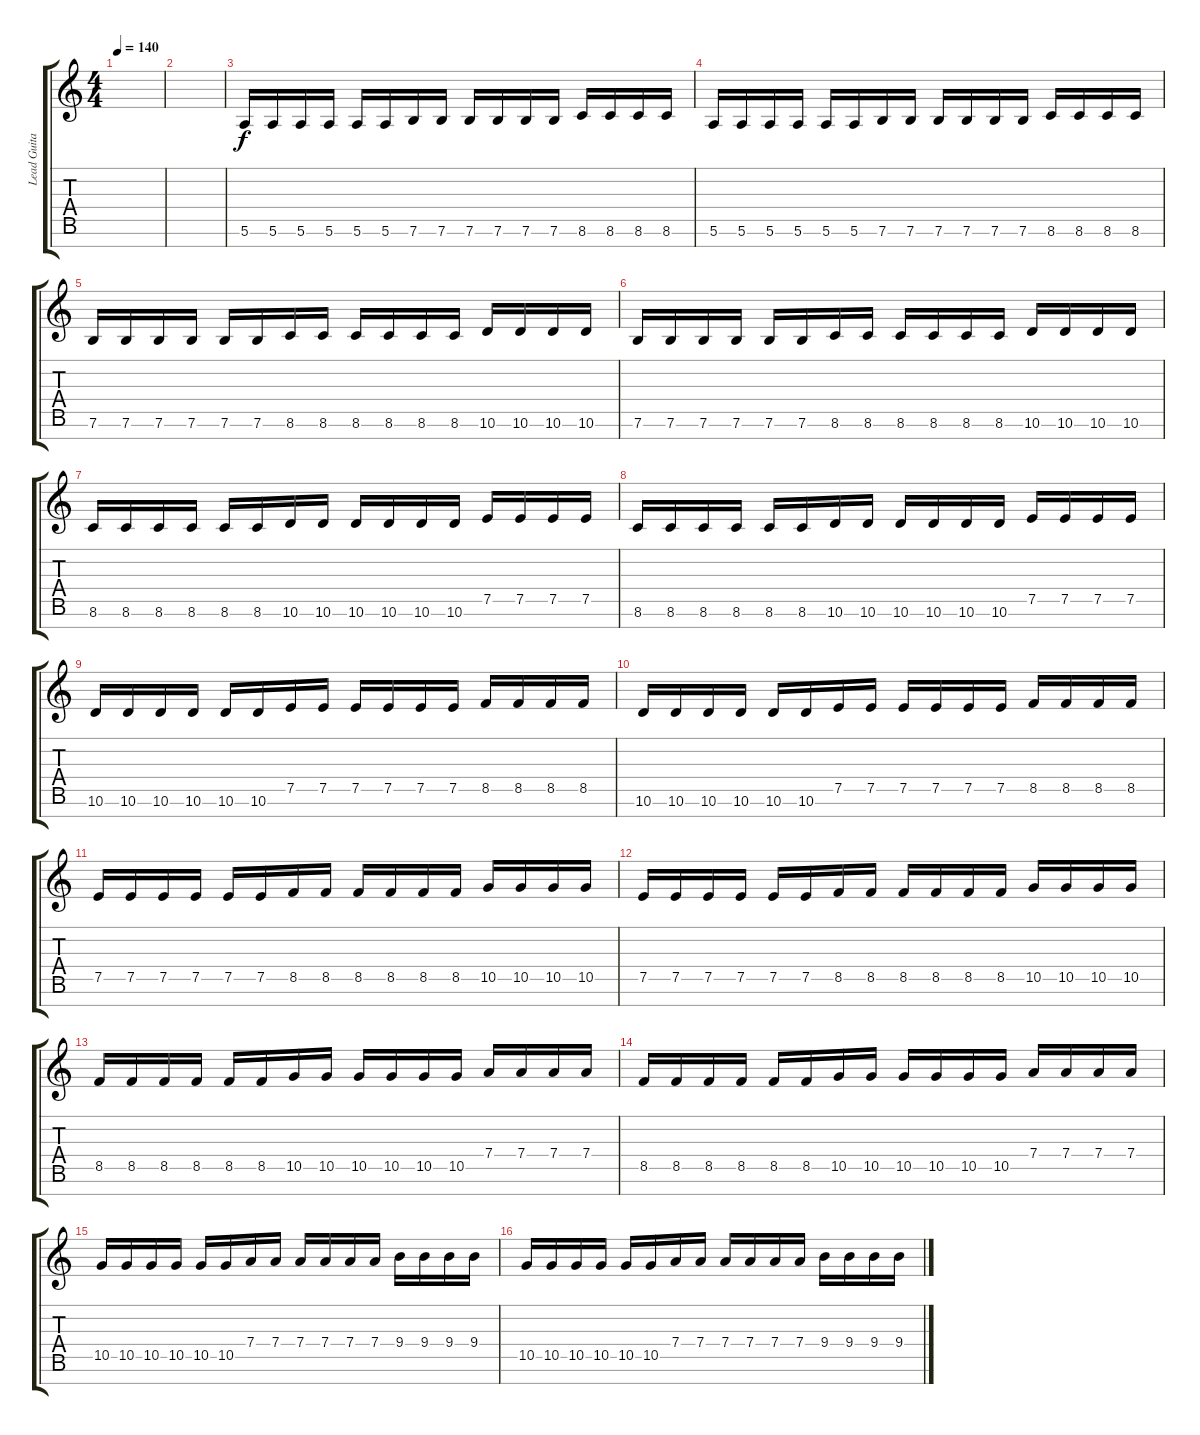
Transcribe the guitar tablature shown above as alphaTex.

\track ("Lead Guitar II" "Lead Guita") {instrument distortionguitar}
\staff {score tabs}
\tuning (E4 B3 G3 D3 A2 E2 B1) {hide}
\ts (4 4)
\tempo 140
\clef g2
\ks c
|
|
5.6.16 5.6.16 5.6.16 5.6.16 5.6.16 5.6.16 7.6.16 7.6.16 7.6.16 7.6.16 7.6.16 7.6.16 8.6.16 8.6.16 8.6.16 8.6.16 |
5.6.16 5.6.16 5.6.16 5.6.16 5.6.16 5.6.16 7.6.16 7.6.16 7.6.16 7.6.16 7.6.16 7.6.16 8.6.16 8.6.16 8.6.16 8.6.16 |
7.6.16 7.6.16 7.6.16 7.6.16 7.6.16 7.6.16 8.6.16 8.6.16 8.6.16 8.6.16 8.6.16 8.6.16 10.6.16 10.6.16 10.6.16 10.6.16 |
7.6.16 7.6.16 7.6.16 7.6.16 7.6.16 7.6.16 8.6.16 8.6.16 8.6.16 8.6.16 8.6.16 8.6.16 10.6.16 10.6.16 10.6.16 10.6.16 |
8.6.16 8.6.16 8.6.16 8.6.16 8.6.16 8.6.16 10.6.16 10.6.16 10.6.16 10.6.16 10.6.16 10.6.16 7.5.16 7.5.16 7.5.16 7.5.16 |
8.6.16 8.6.16 8.6.16 8.6.16 8.6.16 8.6.16 10.6.16 10.6.16 10.6.16 10.6.16 10.6.16 10.6.16 7.5.16 7.5.16 7.5.16 7.5.16 |
10.6.16 10.6.16 10.6.16 10.6.16 10.6.16 10.6.16 7.5.16 7.5.16 7.5.16 7.5.16 7.5.16 7.5.16 8.5.16 8.5.16 8.5.16 8.5.16 |
10.6.16 10.6.16 10.6.16 10.6.16 10.6.16 10.6.16 7.5.16 7.5.16 7.5.16 7.5.16 7.5.16 7.5.16 8.5.16 8.5.16 8.5.16 8.5.16 |
7.5.16 7.5.16 7.5.16 7.5.16 7.5.16 7.5.16 8.5.16 8.5.16 8.5.16 8.5.16 8.5.16 8.5.16 10.5.16 10.5.16 10.5.16 10.5.16 |
7.5.16 7.5.16 7.5.16 7.5.16 7.5.16 7.5.16 8.5.16 8.5.16 8.5.16 8.5.16 8.5.16 8.5.16 10.5.16 10.5.16 10.5.16 10.5.16 |
8.5.16 8.5.16 8.5.16 8.5.16 8.5.16 8.5.16 10.5.16 10.5.16 10.5.16 10.5.16 10.5.16 10.5.16 7.4.16 7.4.16 7.4.16 7.4.16 |
8.5.16 8.5.16 8.5.16 8.5.16 8.5.16 8.5.16 10.5.16 10.5.16 10.5.16 10.5.16 10.5.16 10.5.16 7.4.16 7.4.16 7.4.16 7.4.16 |
10.5.16 10.5.16 10.5.16 10.5.16 10.5.16 10.5.16 7.4.16 7.4.16 7.4.16 7.4.16 7.4.16 7.4.16 9.4.16 9.4.16 9.4.16 9.4.16 |
10.5.16 10.5.16 10.5.16 10.5.16 10.5.16 10.5.16 7.4.16 7.4.16 7.4.16 7.4.16 7.4.16 7.4.16 9.4.16 9.4.16 9.4.16 9.4.16
